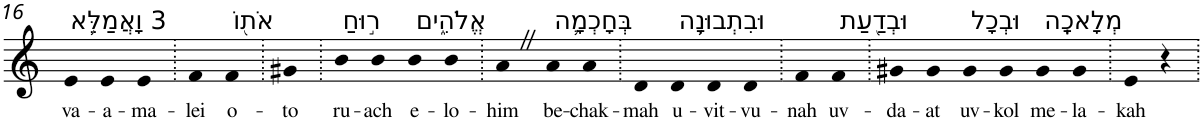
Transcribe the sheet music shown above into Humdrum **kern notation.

**kern	**text
*part1	*part1
*staff1	*staff1
*I"Piano	*
*I'Pno	*
!!LO:PB:g=z
*clefG2	*
*k[]	*
=16	=16
!LO:TX:a:t=3 וָאֲמַלֵּ֥א	!
!	!LO:LY:b
4e	va-
!	!LO:LY:b
4e	-a-
!	!LO:LY:b
4e	-ma-
=17.	=17.
!	!LO:LY:b
4f	-lei
!LO:TX:a:t=אֹת֖וֹ	!
!	!LO:LY:b
4f	o-
=18.	=18.
!	!LO:LY:b
4g#X	-to
=19.	=19.
!LO:TX:a:t=ר֣וּחַ	!
!	!LO:LY:b
4b	ru-
!	!LO:LY:b
4b	-ach
!LO:TX:a:t=אֱלֹהִ֑ים	!
!	!LO:LY:b
4b	e-
!	!LO:LY:b
4b	-lo-
=20.	=20.
!	!LO:LY:b
4aZ	-him
!LO:TX:a:t=בְּחָכְמָ֛ה	!
!	!LO:LY:b
4a	be-
!	!LO:LY:b
4a	-chak-
=21.	=21.
!	!LO:LY:b
4d	-mah
!LO:TX:a:t=וּבִתְבוּנָ֥ה	!
!	!LO:LY:b
4d	u-
!	!LO:LY:b
4d	-vit-
!	!LO:LY:b
4d	-vu-
=22.	=22.
!	!LO:LY:b
4f	-nah
!LO:TX:a:t=וּבְדַ֖עַת	!
!	!LO:LY:b
4f	uv-
=23.	=23.
!	!LO:LY:b
4g#X	-da-
!	!LO:LY:b
4g#	-at
!LO:TX:a:t=וּבְכָל	!
!	!LO:LY:b
4g#	uv-
!	!LO:LY:b
4g#	-kol
!LO:TX:a:t=מְלָאכָֽה	!
!	!LO:LY:b
4g#	me-
!	!LO:LY:b
4g#	-la-
=24.	=24.
!	!LO:LY:b
4e	-kah
4r	.
=.	=.
*-	*-
